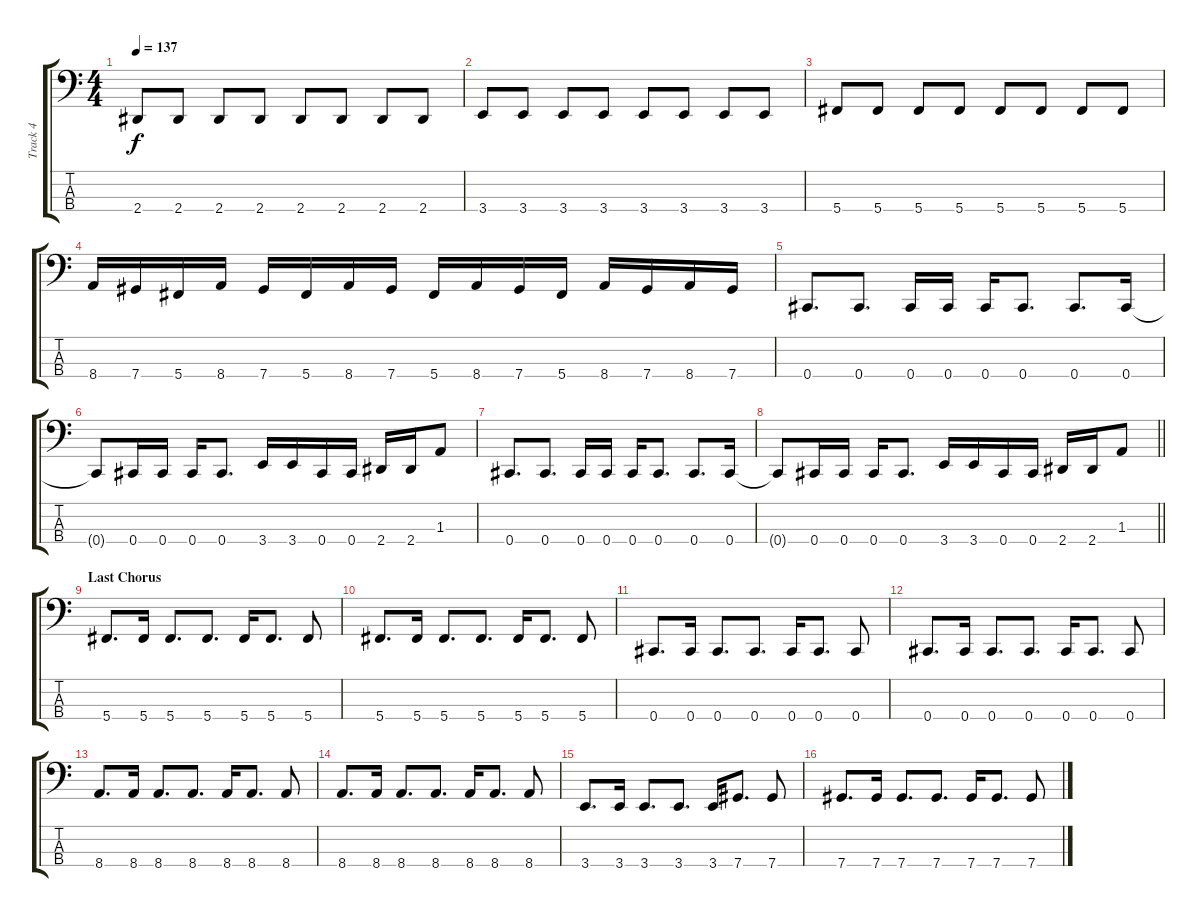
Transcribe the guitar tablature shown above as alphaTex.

\track ("Track 4" "Track 4") {instrument electricbassfinger}
\staff {score tabs}
\tuning (Gb2 Db2 Ab1 Db1) {hide}
\ts (4 4)
\tempo 137
\clef f4
\ks c
2.4.8{dy f} 2.4.8 2.4.8 2.4.8 2.4.8 2.4.8 2.4.8 2.4.8 |
3.4.8 3.4.8 3.4.8 3.4.8 3.4.8 3.4.8 3.4.8 3.4.8 |
5.4.8 5.4.8 5.4.8 5.4.8 5.4.8 5.4.8 5.4.8 5.4.8 |
8.4.16 7.4.16 5.4.16 8.4.16 7.4.16 5.4.16 8.4.16 7.4.16 5.4.16 8.4.16 7.4.16 5.4.16 8.4.16 7.4.16 8.4.16 7.4.16 |
0.4.8{d} 0.4.8{d} 0.4.16 0.4.16 0.4.16 0.4.8{d} 0.4.8{d} 0.4.16 |
0.4{t}.8 0.4.16 0.4.16 0.4.16 0.4.8{d} 3.4.16 3.4.16 0.4.16 0.4.16 2.4.16 2.4.16 1.3.8 |
0.4.8{d} 0.4.8{d} 0.4.16 0.4.16 0.4.16 0.4.8{d} 0.4.8{d} 0.4.16 |
\barLineRight lightlight
0.4{t}.8 0.4.16 0.4.16 0.4.16 0.4.8{d} 3.4.16 3.4.16 0.4.16 0.4.16 2.4.16 2.4.16 1.3.8 |
\section ("" "Last Chorus")
5.4.8{d} 5.4.16 5.4.8{d} 5.4.8{d} 5.4.16 5.4.8{d} 5.4.8 |
5.4.8{d} 5.4.16 5.4.8{d} 5.4.8{d} 5.4.16 5.4.8{d} 5.4.8 |
0.4.8{d} 0.4.16 0.4.8{d} 0.4.8{d} 0.4.16 0.4.8{d} 0.4.8 |
0.4.8{d} 0.4.16 0.4.8{d} 0.4.8{d} 0.4.16 0.4.8{d} 0.4.8 |
8.4.8{d} 8.4.16 8.4.8{d} 8.4.8{d} 8.4.16 8.4.8{d} 8.4.8 |
8.4.8{d} 8.4.16 8.4.8{d} 8.4.8{d} 8.4.16 8.4.8{d} 8.4.8 |
3.4.8{d} 3.4.16 3.4.8{d} 3.4.8{d} 3.4.16 7.4.8{d} 7.4.8 |
7.4.8{d} 7.4.16 7.4.8{d} 7.4.8{d} 7.4.16 7.4.8{d} 7.4.8
